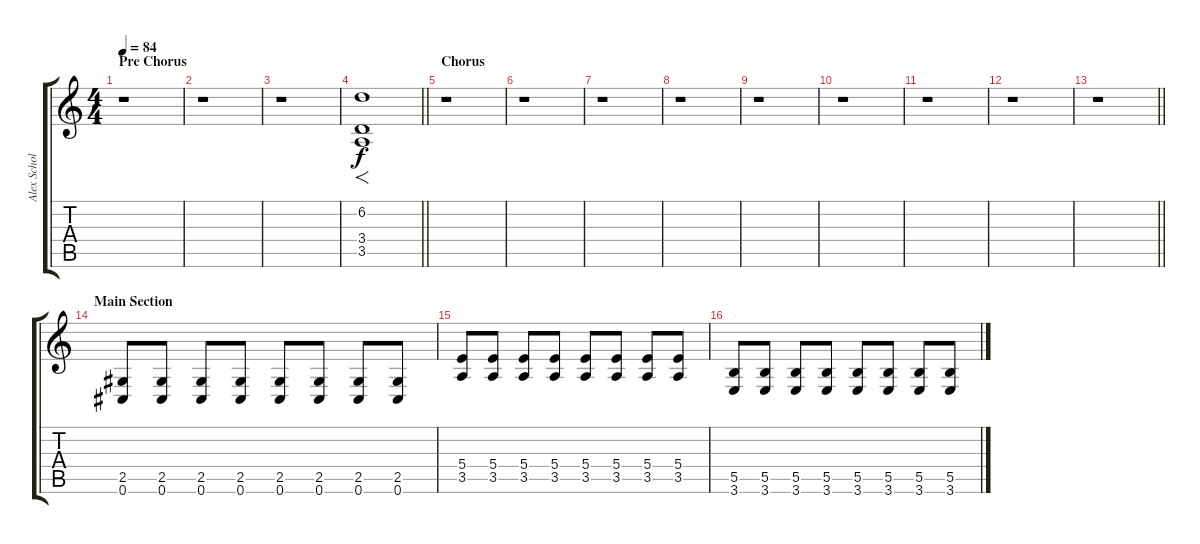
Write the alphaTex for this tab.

\track ("Alex Scholpp " "Alex Schol") {instrument overdrivenguitar}
\staff {score tabs}
\tuning (Db4 Ab3 E3 B2 Gb2 Db2) {hide}
\ts (4 4)
\section ("" "Pre Chorus")
\tempo 84
\clef g2
\ks c
r.1{dy f} |
r.1 |
r.1 |
\barLineRight lightlight
(6.2 3.4 3.5).1{f balance 6 instrument seashore} |
\section ("" "Chorus")
r.1 |
r.1 |
r.1 |
r.1 |
r.1 |
r.1 |
r.1 |
r.1 |
\barLineRight lightlight
r.1 |
\section ("" "Main Section")
(2.5 0.6).8{instrument overdrivenguitar} (2.5 0.6).8 (2.5 0.6).8 (2.5 0.6).8 (2.5 0.6).8 (2.5 0.6).8 (2.5 0.6).8 (2.5 0.6).8 |
(5.4 3.5).8 (5.4 3.5).8 (5.4 3.5).8 (5.4 3.5).8 (5.4 3.5).8 (5.4 3.5).8 (5.4 3.5).8 (5.4 3.5).8 |
(5.5 3.6).8 (5.5 3.6).8 (5.5 3.6).8 (5.5 3.6).8 (5.5 3.6).8 (5.5 3.6).8 (5.5 3.6).8 (5.5 3.6).8
